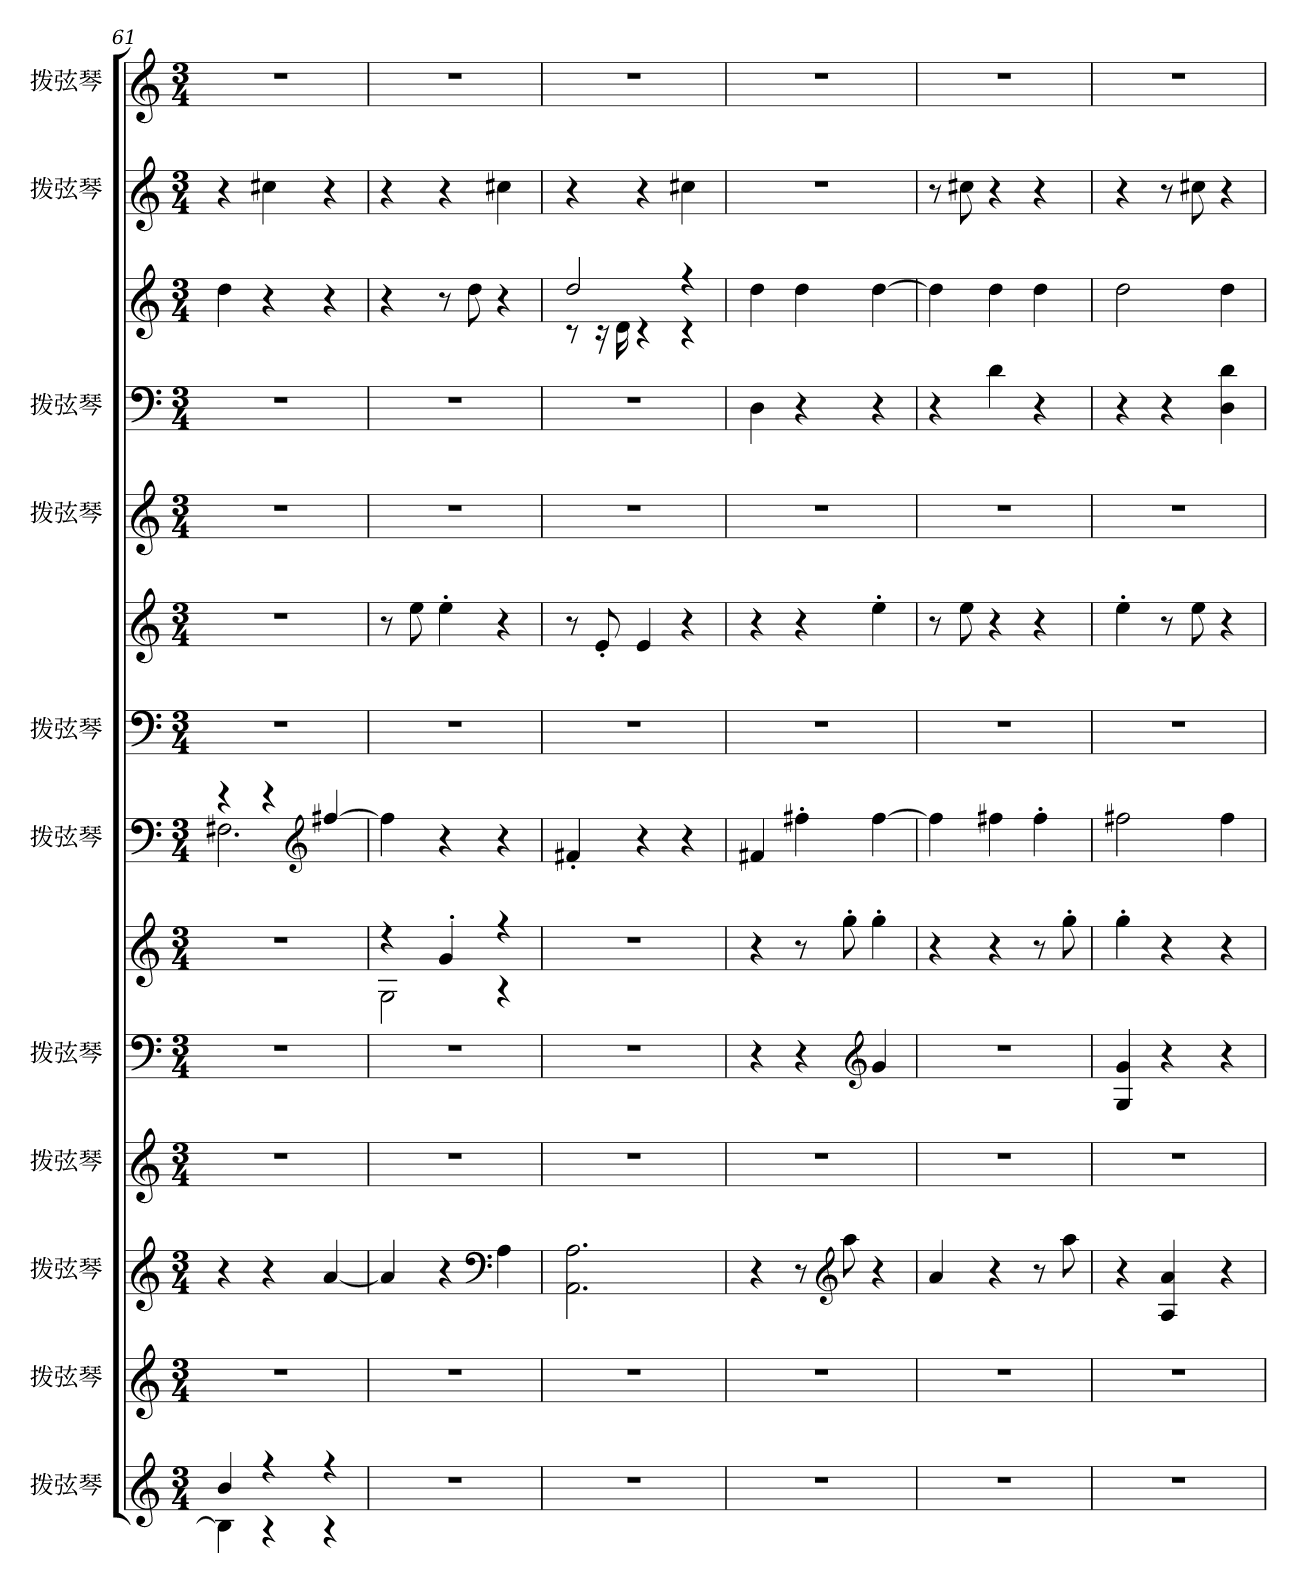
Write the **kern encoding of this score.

**kern	**kern	**kern	**kern	**kern	**kern	**kern	**kern	**kern	**kern	**kern	**kern	**kern	**kern
*part11	*part10	*part9	*part8	*part7	*part7	*part6	*part5	*part5	*part4	*part3	*part3	*part2	*part1
*staff14	*staff13	*staff12	*staff11	*staff10	*staff9	*staff8	*staff7	*staff6	*staff5	*staff4	*staff3	*staff2	*staff1
*I"拨弦琴	*I"拨弦琴	*I"拨弦琴	*I"拨弦琴	*I"拨弦琴	*	*I"拨弦琴	*I"拨弦琴	*	*I"拨弦琴	*I"拨弦琴	*	*I"拨弦琴	*I"拨弦琴
*clefG2	*clefG2	*clefG2	*clefG2	*clefF4	*clefG2	*clefF4	*clefF4	*clefG2	*clefG2	*clefF4	*clefG2	*clefG2	*clefG2
*k[]	*k[]	*k[]	*k[]	*k[]	*k[]	*k[]	*k[]	*k[]	*k[]	*k[]	*k[]	*k[]	*k[]
*M3/4	*M3/4	*M3/4	*M3/4	*M3/4	*M3/4	*M3/4	*M3/4	*M3/4	*M3/4	*M3/4	*M3/4	*M3/4	*M3/4
=61	=61	=61	=61	=61	=61	=61	=61	=61	=61	=61	=61	=61	=61
*^	*	*	*	*	*	*^	*	*	*	*	*	*	*
4b/	4B\]	2.r	4r	2.r	2.r	2.r	4r	2.F#X\	2.r	2.r	2.r	2.r	4dd\	4r	2.r
4r	4r	.	4r	.	.	.	4r	.	.	.	.	.	4r	4cc#X\	.
*	*	*	*	*	*	*	*clefG2	*	*	*	*	*	*	*	*
4r	4r	.	[4a/	.	.	.	[4ff#X/	.	.	.	.	.	4r	4r	.
*v	*v	*	*	*	*	*	*v	*v	*	*	*	*	*	*	*
=62	=62	=62	=62	=62	=62	=62	=62	=62	=62	=62	=62	=62	=62
*	*	*	*	*	*^	*	*	*	*	*	*	*	*
2.r	2.r	4a/]	2.r	2.r	4r	2G\	4ff#\]	2.r	8r	2.r	2.r	4r	4r	2.r
.	.	.	.	.	.	.	.	.	8ee\	.	.	.	.	.
.	.	4r	.	.	4g'/	.	4r	.	4ee'\	.	.	8r	4r	.
.	.	.	.	.	.	.	.	.	.	.	.	8dd\	.	.
*	*	*clefF4	*	*	*	*	*	*	*	*	*	*	*	*
.	.	4A\	.	.	4r	4r	4r	.	4r	.	.	4r	4cc#X\	.
*	*	*	*	*	*v	*v	*	*	*	*	*	*	*	*
!!LO:PB:g=z
=63	=63	=63	=63	=63	=63	=63	=63	=63	=63	=63	=63	=63	=63
*	*	*	*	*	*	*	*	*	*	*	*^	*	*
2.r	2.r	2.AA\ 2.A\	2.r	2.r	2.r	4f#X'/	2.r	8r	2.r	2.r	2dd/	8r	4r	2.r
.	.	.	.	.	.	.	.	8e'/	.	.	.	16r	.	.
.	.	.	.	.	.	.	.	.	.	.	.	16d\	.	.
.	.	.	.	.	.	4r	.	4e/	.	.	.	4r	4r	.
.	.	.	.	.	.	4r	.	4r	.	.	4r	4r	4cc#X\	.
*	*	*	*	*	*	*	*	*	*	*	*v	*v	*	*
=64	=64	=64	=64	=64	=64	=64	=64	=64	=64	=64	=64	=64	=64
2.r	2.r	4r	2.r	4r	4r	4f#X/	2.r	4r	2.r	4D\	4dd\	2.r	2.r
.	.	8r	.	4r	8r	4ff#X'\	.	4r	.	4r	4dd\	.	.
*	*	*clefG2	*	*	*	*	*	*	*	*	*	*	*
.	.	8aa\	.	.	8gg'\	.	.	.	.	.	.	.	.
*	*	*	*	*clefG2	*	*	*	*	*	*	*	*	*
.	.	4r	.	4g/	4gg'\	[4ff#\	.	4ee'\	.	4r	[4dd\	.	.
=65	=65	=65	=65	=65	=65	=65	=65	=65	=65	=65	=65	=65	=65
2.r	2.r	4a/	2.r	2.r	4r	4ff#\]	2.r	8r	2.r	4r	4dd\]	8r	2.r
.	.	.	.	.	.	.	.	8ee\	.	.	.	8cc#X\	.
.	.	4r	.	.	4r	4ff#X\	.	4r	.	4d\	4dd\	4r	.
.	.	8r	.	.	8r	4ff#'\	.	4r	.	4r	4dd\	4r	.
.	.	8aa\	.	.	8gg'\	.	.	.	.	.	.	.	.
=66	=66	=66	=66	=66	=66	=66	=66	=66	=66	=66	=66	=66	=66
2.r	2.r	4r	2.r	4G/ 4g/	4gg'\	2ff#X\	2.r	4ee'\	2.r	4r	2dd\	4r	2.r
.	.	4A/ 4a/	.	4r	4r	.	.	8r	.	4r	.	8r	.
.	.	.	.	.	.	.	.	8ee\	.	.	.	8cc#X\	.
.	.	4r	.	4r	4r	4ff#\	.	4r	.	4D\ 4d\	4dd\	4r	.
=	=	=	=	=	=	=	=	=	=	=	=	=	=
*-	*-	*-	*-	*-	*-	*-	*-	*-	*-	*-	*-	*-	*-
